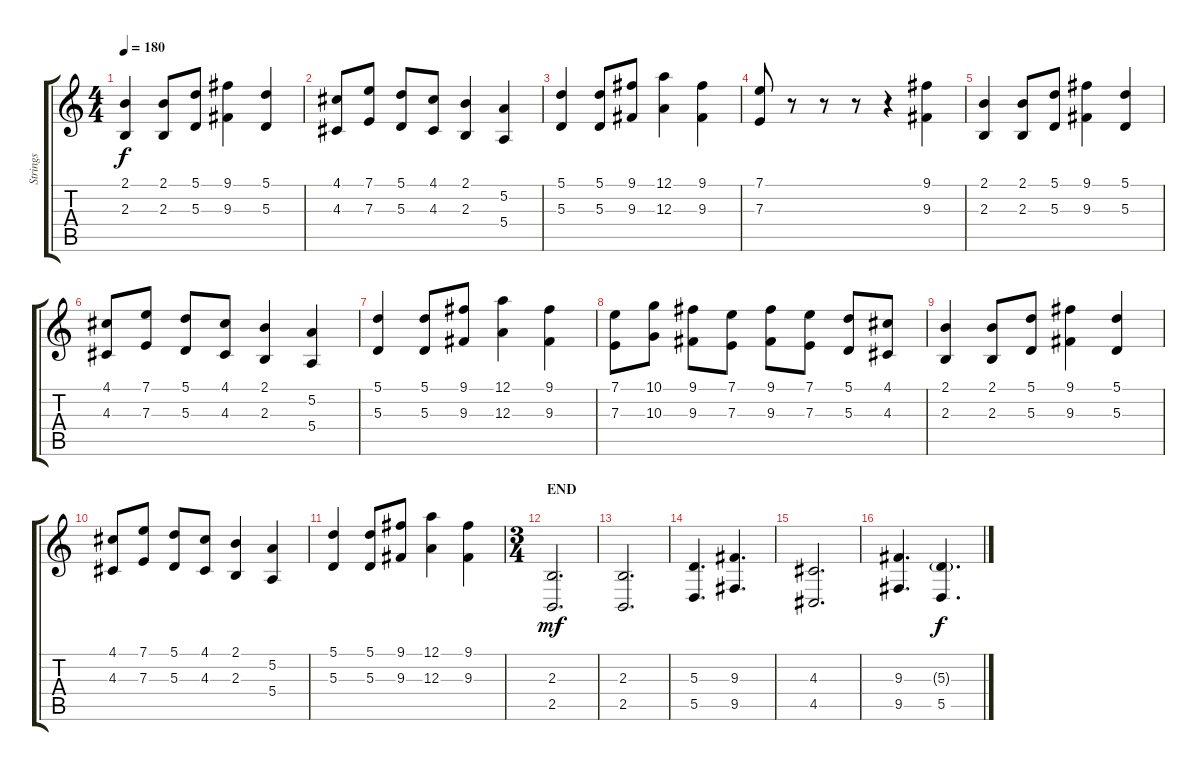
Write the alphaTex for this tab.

\track ("Strings" "Strings") {instrument stringensemble1}
\staff {score tabs}
\tuning (A4 E4 A3 E3 A2 E2) {hide}
\ts (4 4)
\tempo 180
\clef g2
\ks c
(2.1 2.3).4{dy f} (2.1 2.3).8 (5.1 5.3).8 (9.1 9.3).4 (5.1 5.3).4 |
(4.1 4.3).8 (7.1 7.3).8 (5.1 5.3).8 (4.1 4.3).8 (2.1 2.3).4 (5.2 5.4).4 |
(5.1 5.3).4 (5.1 5.3).8 (9.1 9.3).8 (12.1 12.3).4 (9.1 9.3).4 |
(7.1 7.3).8 r.8 r.8 r.8 r.4 (9.1 9.3).4 |
(2.1 2.3).4 (2.1 2.3).8 (5.1 5.3).8 (9.1 9.3).4 (5.1 5.3).4 |
(4.1 4.3).8 (7.1 7.3).8 (5.1 5.3).8 (4.1 4.3).8 (2.1 2.3).4 (5.2 5.4).4 |
(5.1 5.3).4 (5.1 5.3).8 (9.1 9.3).8 (12.1 12.3).4 (9.1 9.3).4 |
(7.1 7.3).8 (10.1 10.3).8 (9.1 9.3).8 (7.1 7.3).8 (9.1 9.3).8 (7.1 7.3).8 (5.1 5.3).8 (4.1 4.3).8 |
(2.1 2.3).4 (2.1 2.3).8 (5.1 5.3).8 (9.1 9.3).4 (5.1 5.3).4 |
(4.1 4.3).8 (7.1 7.3).8 (5.1 5.3).8 (4.1 4.3).8 (2.1 2.3).4 (5.2 5.4).4 |
(5.1 5.3).4 (5.1 5.3).8 (9.1 9.3).8 (12.1 12.3).4 (9.1 9.3).4 |
\ts (3 4)
\section ("" "END")
(2.3 2.5).2{d dy mf} |
(2.3 2.5).2{d} |
(5.3 5.5).4{d} (9.3 9.5).4{d} |
(4.3 4.5).2{d} |
(9.3 9.5).4{d} (5.3{g} 5.5).4{d dy f}
